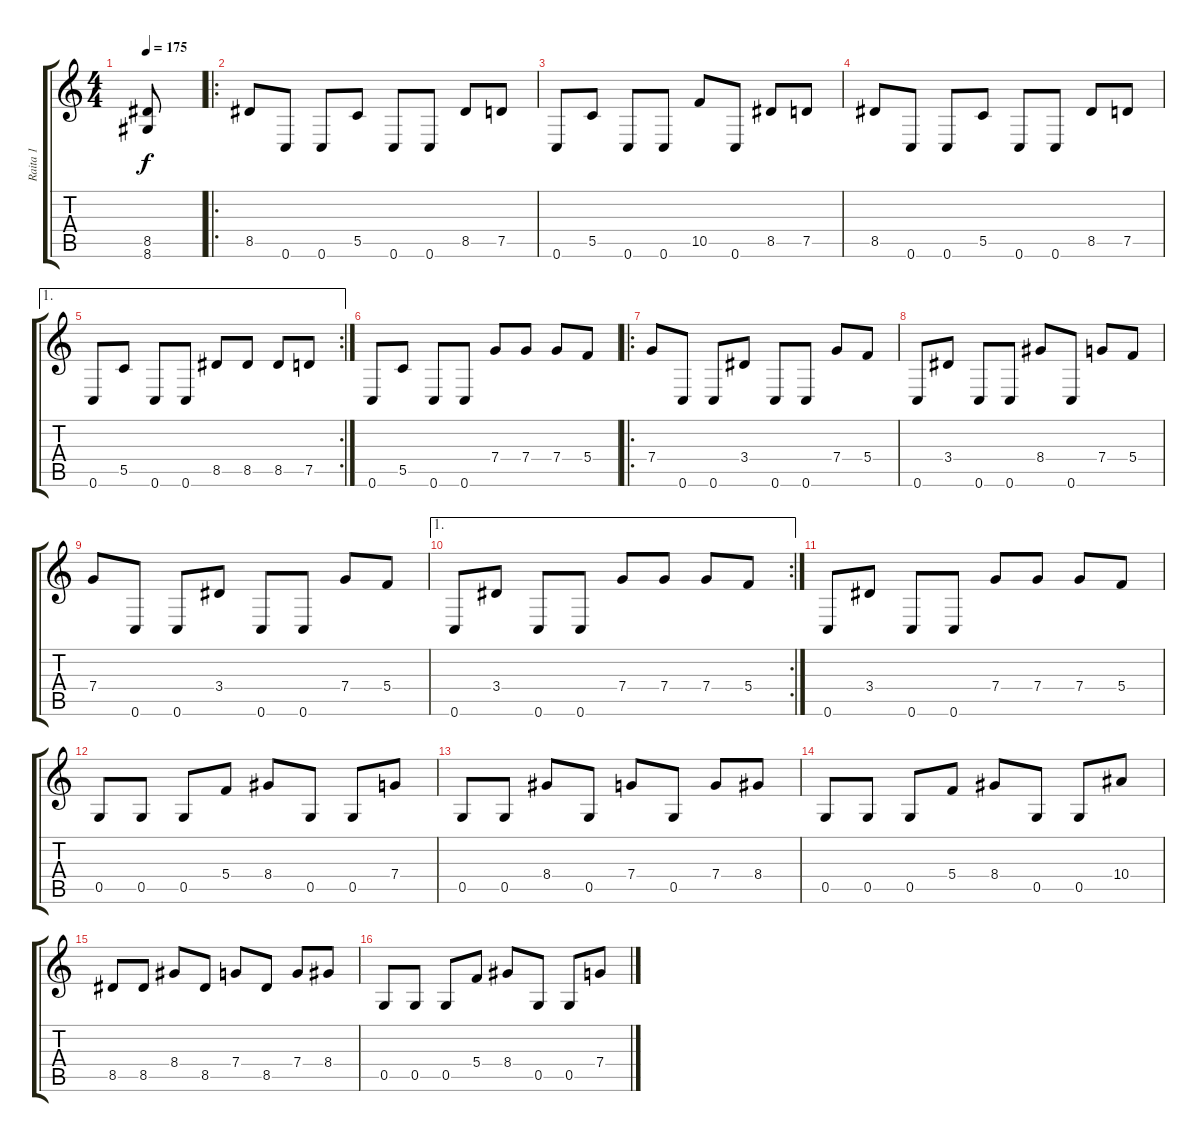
\track ("Raita 1" "Raita 1") {instrument distortionguitar}
\staff {score tabs}
\tuning (E4 C4 G3 C3 G2 C2) {hide}
\ts (4 4)
\tempo 175
\clef g2
\ks c
(8.5 8.6).8{dy f} |
\ro
8.5.8 0.6.8 0.6.8 5.5.8 0.6.8 0.6.8 8.5.8 7.5.8 |
0.6.8 5.5.8 0.6.8 0.6.8 10.5.8 0.6.8 8.5.8 7.5.8 |
8.5.8 0.6.8 0.6.8 5.5.8 0.6.8 0.6.8 8.5.8 7.5.8 |
\ae 1
\rc 2
0.6.8 5.5.8 0.6.8 0.6.8 8.5.8 8.5.8 8.5.8 7.5.8 |
0.6.8 5.5.8 0.6.8 0.6.8 7.4.8 7.4.8 7.4.8 5.4.8 |
\ro
7.4.8 0.6.8 0.6.8 3.4.8 0.6.8 0.6.8 7.4.8 5.4.8 |
0.6.8 3.4.8 0.6.8 0.6.8 8.4.8 0.6.8 7.4.8 5.4.8 |
7.4.8 0.6.8 0.6.8 3.4.8 0.6.8 0.6.8 7.4.8 5.4.8 |
\ae 1
\rc 2
0.6.8 3.4.8 0.6.8 0.6.8 7.4.8 7.4.8 7.4.8 5.4.8 |
0.6.8 3.4.8 0.6.8 0.6.8 7.4.8 7.4.8 7.4.8 5.4.8 |
0.5.8 0.5.8 0.5.8 5.4.8 8.4.8 0.5.8 0.5.8 7.4.8 |
0.5.8 0.5.8 8.4.8 0.5.8 7.4.8 0.5.8 7.4.8 8.4.8 |
0.5.8 0.5.8 0.5.8 5.4.8 8.4.8 0.5.8 0.5.8 10.4.8 |
8.5.8 8.5.8 8.4.8 8.5.8 7.4.8 8.5.8 7.4.8 8.4.8 |
0.5.8 0.5.8 0.5.8 5.4.8 8.4.8 0.5.8 0.5.8 7.4.8
